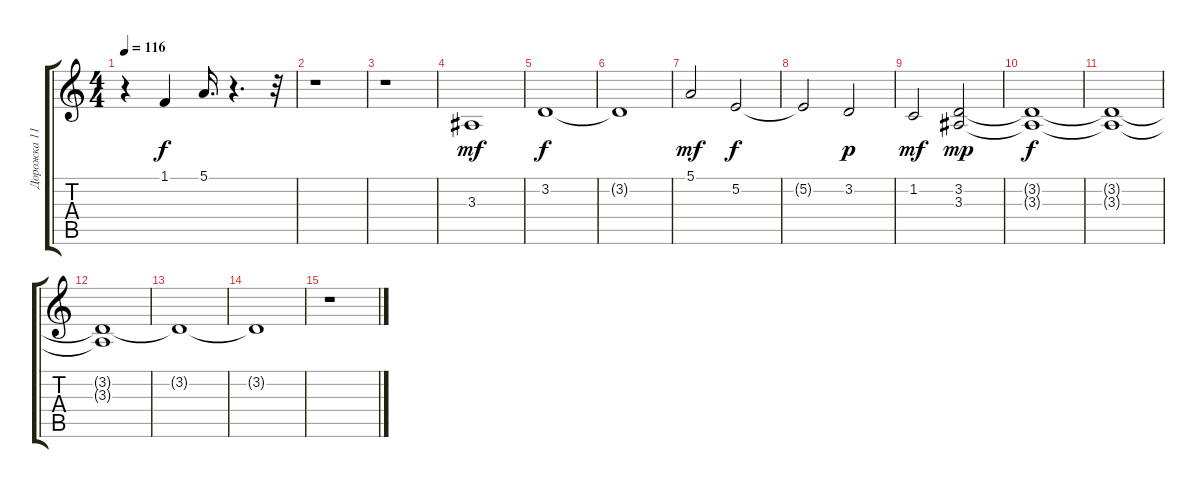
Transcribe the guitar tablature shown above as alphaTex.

\track ("Дорожка 11" "Дорожка 11") {instrument cello}
\staff {score tabs}
\tuning (E4 B3 G3 D3 A2 E2) {hide}
\ts (4 4)
\tempo 116
\clef g2
\ks c
r.4{dy mf} 1.1.4{dy f} 5.1.16{d} r.4{d} r.32 |
r.1 |
r.1 |
3.3.1{dy mf} |
3.2.1{dy f} |
3.2{t}.1 |
5.1.2{dy mf} 5.2.2{dy f} |
5.2{t}.2 3.2.2{dy p} |
1.2.2{dy mf} (3.2 3.3).2{dy mp} |
(3.2{t} 3.3{t}).1{dy f} |
(3.2{t} 3.3{t}).1 |
(3.2{t} 3.3{t}).1 |
3.2{t}.1 |
3.2{t}.1 |
r.1
